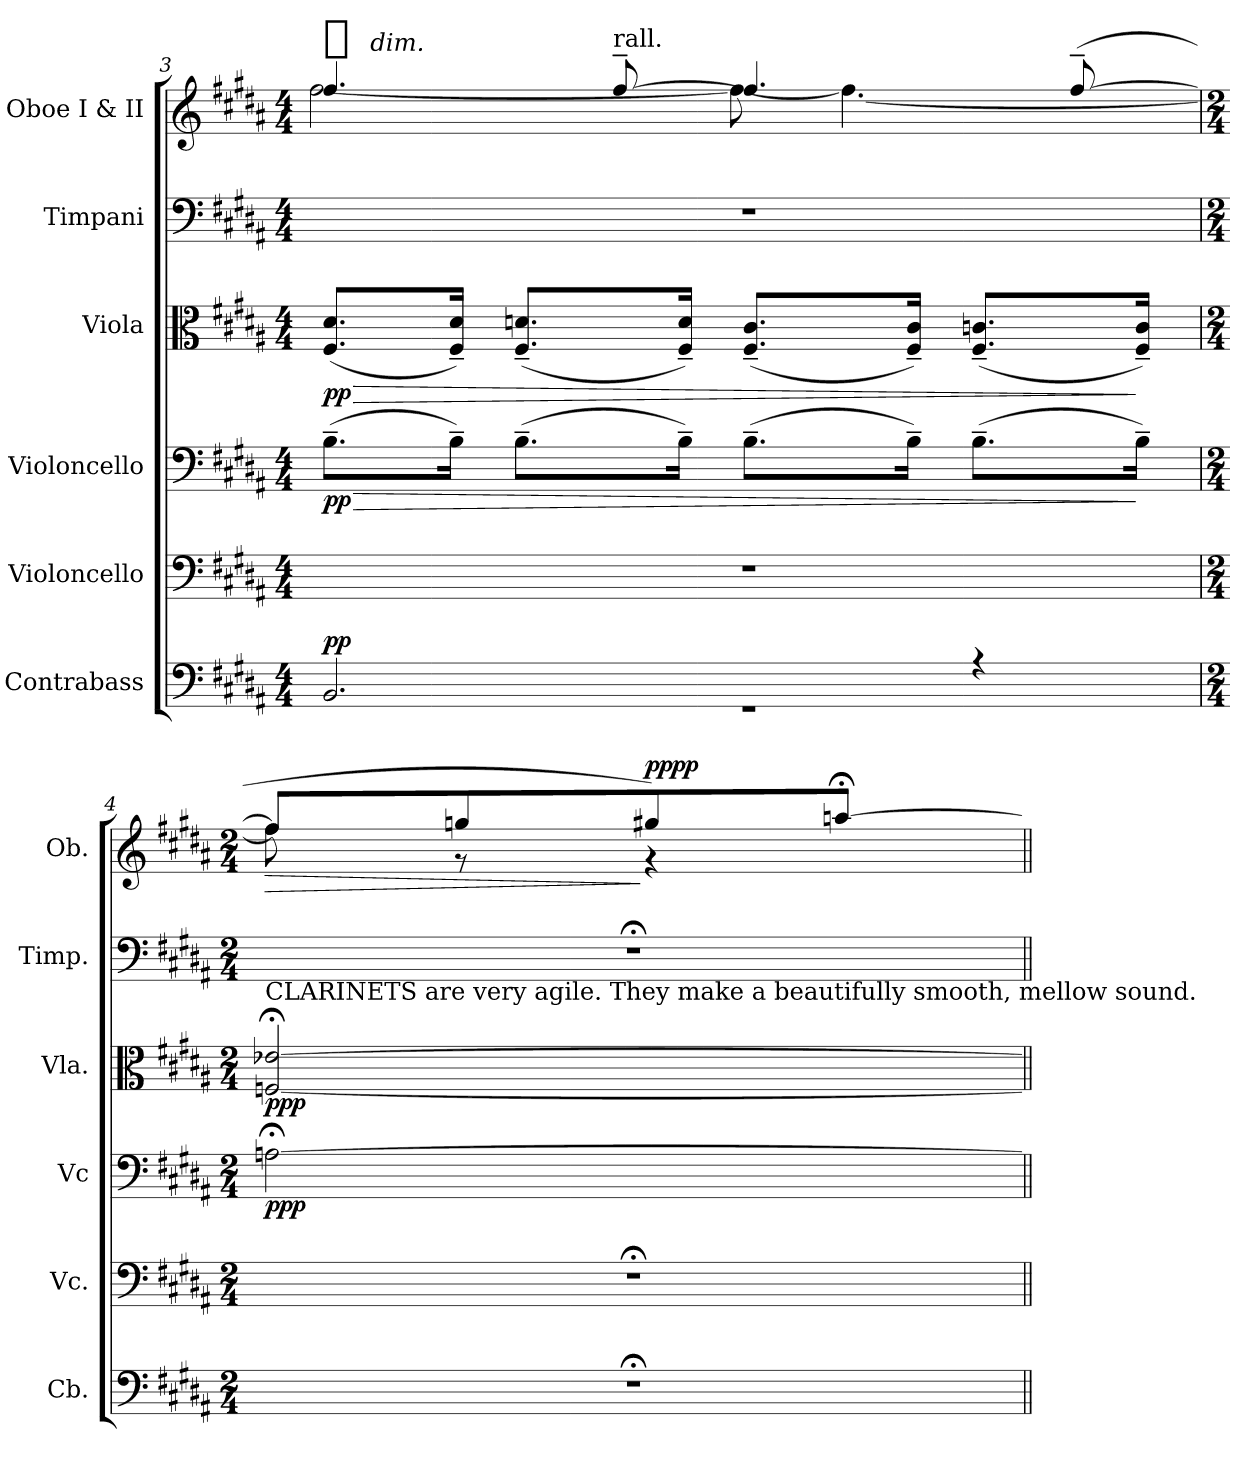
**kern	**dynam	**kern	**kern	**dynam	**kern	**dynam	**kern	**kern	**dynam
*part6	*part6	*part5	*part4	*part4	*part3	*part3	*part2	*part1	*part1
*staff6	*staff6	*staff5	*staff4	*staff4	*staff3	*staff3	*staff2	*staff1	*staff1
*I"Contrabass	*	*I"Violoncello	*I"Violoncello	*	*I"Viola	*	*I"Timpani	*I"Oboe I & II	*
*I'Cb.	*	*I'Vc.	*I'Vc	*	*I'Vla.	*	*I'Timp.	*I'Ob.	*
*clefF4	*	*clefF4	*clefF4	*	*clefC3	*	*clefF4	*clefG2	*
*ITrd7c12	*	*	*	*	*	*	*	*	*
*k[f#c#g#d#a#]	*	*k[f#c#g#d#a#]	*k[f#c#g#d#a#]	*	*k[f#c#g#d#a#]	*	*k[f#c#g#d#a#]	*k[f#c#g#d#a#]	*
*B:	*	*B:	*B:	*	*B:	*	*B:	*B:	*
*M4/4	*	*M4/4	*M4/4	*	*M4/4	*	*M4/4	*M4/4	*
=3	=3	=3	=3	=3	=3	=3	=3	=3	=3
*^	*	*	*	*	*	*	*	*	*
!	!	!LO:DY:a	!	!	!LO:HP:b	!	!LO:HP:b	!	!	!LO:DY:a:t=%s dim.
*	*	*	*	*	*	*	*	*	*^	*
!	!	!	!	!	!	!	!	!	!	!	!LO:DY:n=1:b:t=%s dim.
2.BBB	1rGG	pp	1r	(8.B~L	> pp	(8.F# 8.d#L	> pp	1r	4.ff#	[2ff#	p p
.	.	.	.	16B~Jk)	.	16F#~ 16d#~Jk)	.	.	.	.	.
.	.	.	.	(8.B~L	.	(8.F#~ 8.dn~L	.	.	.	.	.
!	!	!	!	!	!	!	!	!	!LO:TX:a:t=rall.	!	!
.	.	.	.	.	.	.	.	.	[8ff#~	.	.
.	.	.	.	16B~Jk)	.	16F#~ 16d~Jk)	.	.	.	.	.
.	.	.	.	(8.B~L	.	(8.F#~ 8.c#~L	.	.	4.ff#]	8ff#_	.
.	.	.	.	.	.	.	.	.	.	4.ff#_	.
.	.	.	.	16B~Jk)	.	16F#~ 16c#~Jk)	.	.	.	.	.
4r	.	.	.	(8.B~L	.	(8.F#~ 8.cn~L	.	.	.	.	.
.	.	.	.	.	.	.	.	.	([8ff#~	.	.
.	.	.	.	16B~Jk)	]	16F#~ 16c~Jk)	]	.	.	.	.
*v	*v	*	*	*	*	*	*	*	*	*	*
=4	=4	=4	=4	=4	=4	=4	=4	=4	=4	=4
*M2/4	*	*M2/4	*M2/4	*	*M2/4	*	*M2/4	*M2/4	*	*
!	!	!	!	!	!	!	!LO:TX:b:t=CLARINETS are very agile. They make a beautifully smooth, mellow sound.	!	!	!
!	!	!	!	!	!	!	!	!	!	!LO:HP:b
2r;<	.	2r;<	[2An;<	ppp	[2Fn;< [2e-X;<	ppp	2r;<	8ff#L]	8ff#]	>
.	.	.	.	.	.	.	.	8ggn	8r	.
!	!	!	!	!	!	!	!	!	!	!LO:DY:n=1:a
.	.	.	.	.	.	.	.	8gg#X)	4r	] pp pp
.	.	.	.	.	.	.	.	[8aan;<J	.	.
*	*	*	*	*	*	*	*	*v	*v	*
=||	=||	=||	=||	=||	=||	=||	=||	=||	=||
*-	*-	*-	*-	*-	*-	*-	*-	*-	*-
